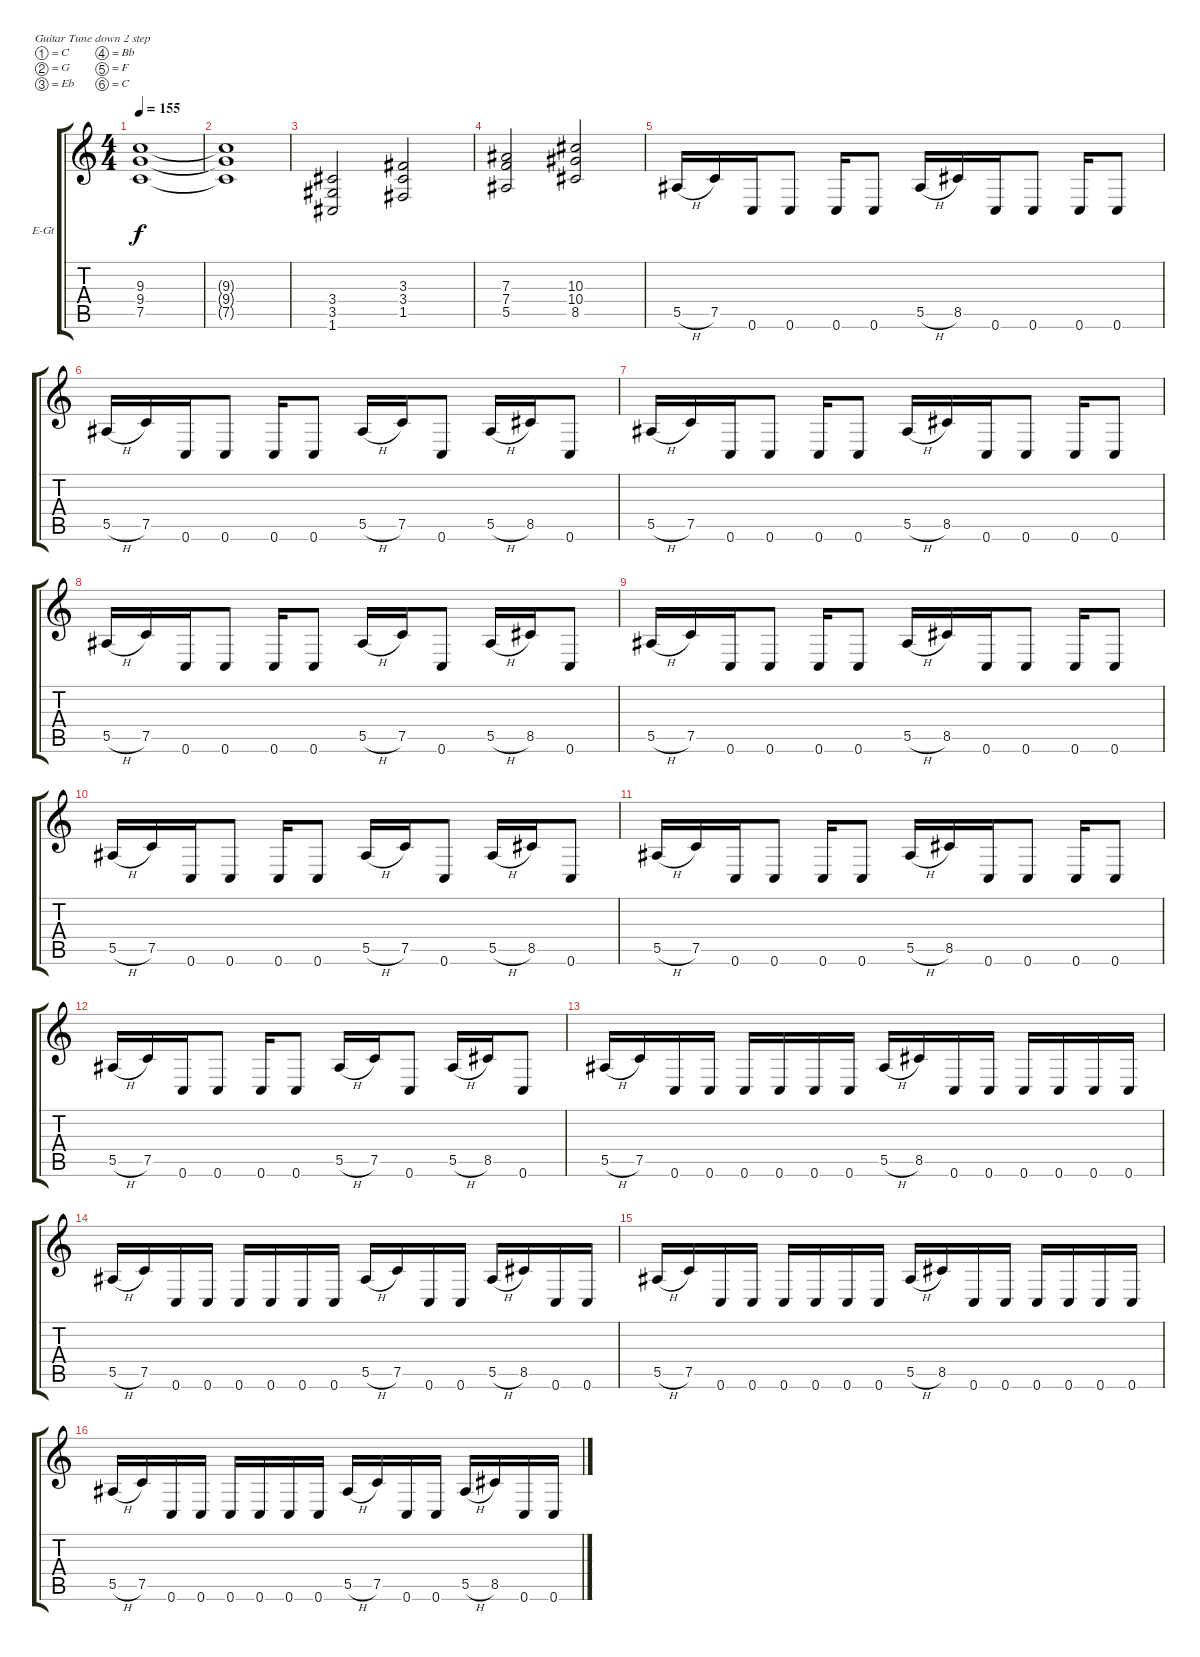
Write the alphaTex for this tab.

\defaultSystemsLayout 4
\bracketExtendMode groupsimilarinstruments
\firstSystemTrackNameOrientation horizontal
\otherSystemsTrackNameOrientation horizontal
\track ("Christopherl Amott" "E-Gt") {instrument overdrivenguitar}
\staff {score tabs}
\tuning (C4 G3 Eb3 Bb2 F2 C2)
\ts (4 4)
\tempo 155
\clef g2
\ks c
(9.3 9.4 7.5).1{dy f} |
(9.3{t} 9.4{t} 7.5{t}).1 |
(3.4 3.5 1.6).2 (3.3 3.4 1.5).2 |
(7.3 7.4 5.5).2 (10.3 10.4 8.5).2 |
5.5{h}.16 7.5.16 0.6.16 0.6.8 0.6.16 0.6.8 5.5{h}.16 8.5.16 0.6.16 0.6.8 0.6.16 0.6.8 |
5.5{h}.16 7.5.16 0.6.16 0.6.8 0.6.16 0.6.8 5.5{h}.16 7.5.16 0.6.8 5.5{h}.16 8.5.16 0.6.8 |
5.5{h}.16 7.5.16 0.6.16 0.6.8 0.6.16 0.6.8 5.5{h}.16 8.5.16 0.6.16 0.6.8 0.6.16 0.6.8 |
5.5{h}.16 7.5.16 0.6.16 0.6.8 0.6.16 0.6.8 5.5{h}.16 7.5.16 0.6.8 5.5{h}.16 8.5.16 0.6.8 |
5.5{h}.16 7.5.16 0.6.16 0.6.8 0.6.16 0.6.8 5.5{h}.16 8.5.16 0.6.16 0.6.8 0.6.16 0.6.8 |
5.5{h}.16 7.5.16 0.6.16 0.6.8 0.6.16 0.6.8 5.5{h}.16 7.5.16 0.6.8 5.5{h}.16 8.5.16 0.6.8 |
5.5{h}.16 7.5.16 0.6.16 0.6.8 0.6.16 0.6.8 5.5{h}.16 8.5.16 0.6.16 0.6.8 0.6.16 0.6.8 |
5.5{h}.16 7.5.16 0.6.16 0.6.8 0.6.16 0.6.8 5.5{h}.16 7.5.16 0.6.8 5.5{h}.16 8.5.16 0.6.8 |
5.5{h}.16 7.5.16 0.6.16 0.6.16 0.6.16 0.6.16 0.6.16 0.6.16 5.5{h}.16 8.5.16 0.6.16 0.6.16 0.6.16 0.6.16 0.6.16 0.6.16 |
5.5{h}.16 7.5.16 0.6.16 0.6.16 0.6.16 0.6.16 0.6.16 0.6.16 5.5{h}.16 7.5.16 0.6.16 0.6.16 5.5{h}.16 8.5.16 0.6.16 0.6.16 |
5.5{h}.16 7.5.16 0.6.16 0.6.16 0.6.16 0.6.16 0.6.16 0.6.16 5.5{h}.16 8.5.16 0.6.16 0.6.16 0.6.16 0.6.16 0.6.16 0.6.16 |
5.5{h}.16 7.5.16 0.6.16 0.6.16 0.6.16 0.6.16 0.6.16 0.6.16 5.5{h}.16 7.5.16 0.6.16 0.6.16 5.5{h}.16 8.5.16 0.6.16 0.6.16
